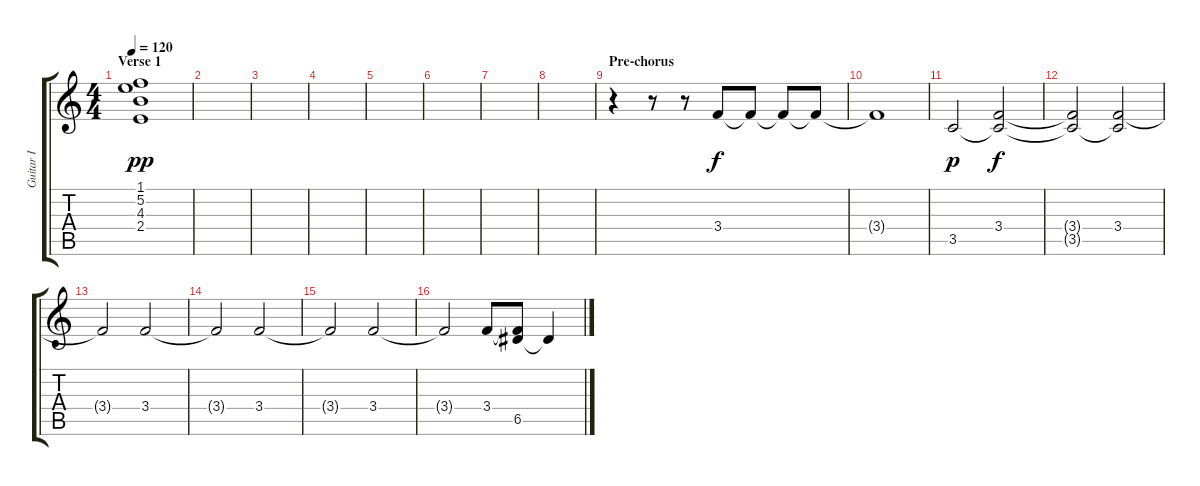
\track ("Guitar I" "Guitar I") {instrument electricguitarjazz}
\staff {score tabs}
\tuning (E4 B3 G3 D3 A2 E2) {hide}
\ts (4 4)
\section ("" "Verse 1")
\tempo 120
\clef g2
\ks c
(1.1 5.2{t} 4.3{t} 2.4{t}).1{dy pp} |
|
|
|
|
|
|
|
\section ("" "Pre-chorus")
r.4{volume 13 instrument electricguitarjazz} r.8 r.8 3.4.8{dy f} 3.4{t}.8 3.4{t}.8 3.4{t}.8 |
3.4{t}.1 |
3.5.2{dy p} (3.4 3.5{t}).2{dy f} |
(3.4{t} 3.5{t}).2 (3.4 3.5{t}).2 |
3.4{t}.2 3.4.2 |
3.4{t}.2 3.4.2 |
3.4{t}.2 3.4.2 |
3.4{t}.2 3.4.8 (3.4{t} 6.5).8 6.5{t}.4
